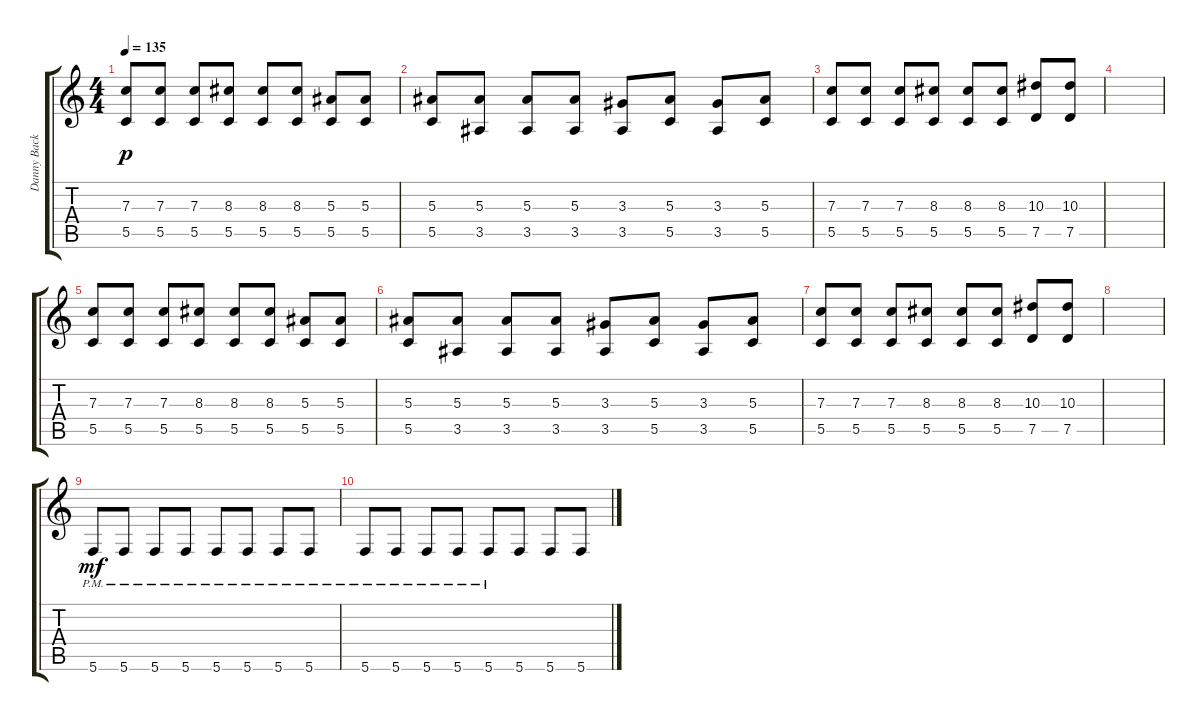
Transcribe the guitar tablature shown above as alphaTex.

\track ("Danny Backing" "Danny Back") {instrument distortionguitar}
\staff {score tabs}
\tuning (D4 A3 F3 C3 G2 C2) {hide}
\ts (4 4)
\tempo 135
\clef g2
\ks c
(7.3 5.5).8{dy p volume 8 balance 6} (7.3 5.5).8 (7.3 5.5).8 (8.3 5.5).8 (8.3 5.5).8 (8.3 5.5).8 (5.3 5.5).8 (5.3 5.5).8 |
(5.3 5.5).8 (5.3 3.5).8 (5.3 3.5).8 (5.3 3.5).8 (3.3 3.5).8 (5.3 5.5).8 (3.3 3.5).8 (5.3 5.5).8 |
(7.3 5.5).8 (7.3 5.5).8 (7.3 5.5).8 (8.3 5.5).8 (8.3 5.5).8 (8.3 5.5).8 (10.3 7.5).8 (10.3 7.5).8 |
|
(7.3 5.5).8 (7.3 5.5).8 (7.3 5.5).8 (8.3 5.5).8 (8.3 5.5).8 (8.3 5.5).8 (5.3 5.5).8 (5.3 5.5).8 |
(5.3 5.5).8 (5.3 3.5).8 (5.3 3.5).8 (5.3 3.5).8 (3.3 3.5).8 (5.3 5.5).8 (3.3 3.5).8 (5.3 5.5).8 |
(7.3 5.5).8 (7.3 5.5).8 (7.3 5.5).8 (8.3 5.5).8 (8.3 5.5).8 (8.3 5.5).8 (10.3 7.5).8 (10.3 7.5).8 |
|
5.6{pm}.8{dy mf} 5.6{pm}.8 5.6{pm}.8 5.6{pm}.8 5.6{pm}.8 5.6{pm}.8 5.6{pm}.8 5.6{pm}.8 |
5.6{pm}.8 5.6{pm}.8 5.6{pm}.8 5.6{pm}.8 5.6{pm}.8 5.6.8 5.6.8 5.6.8
